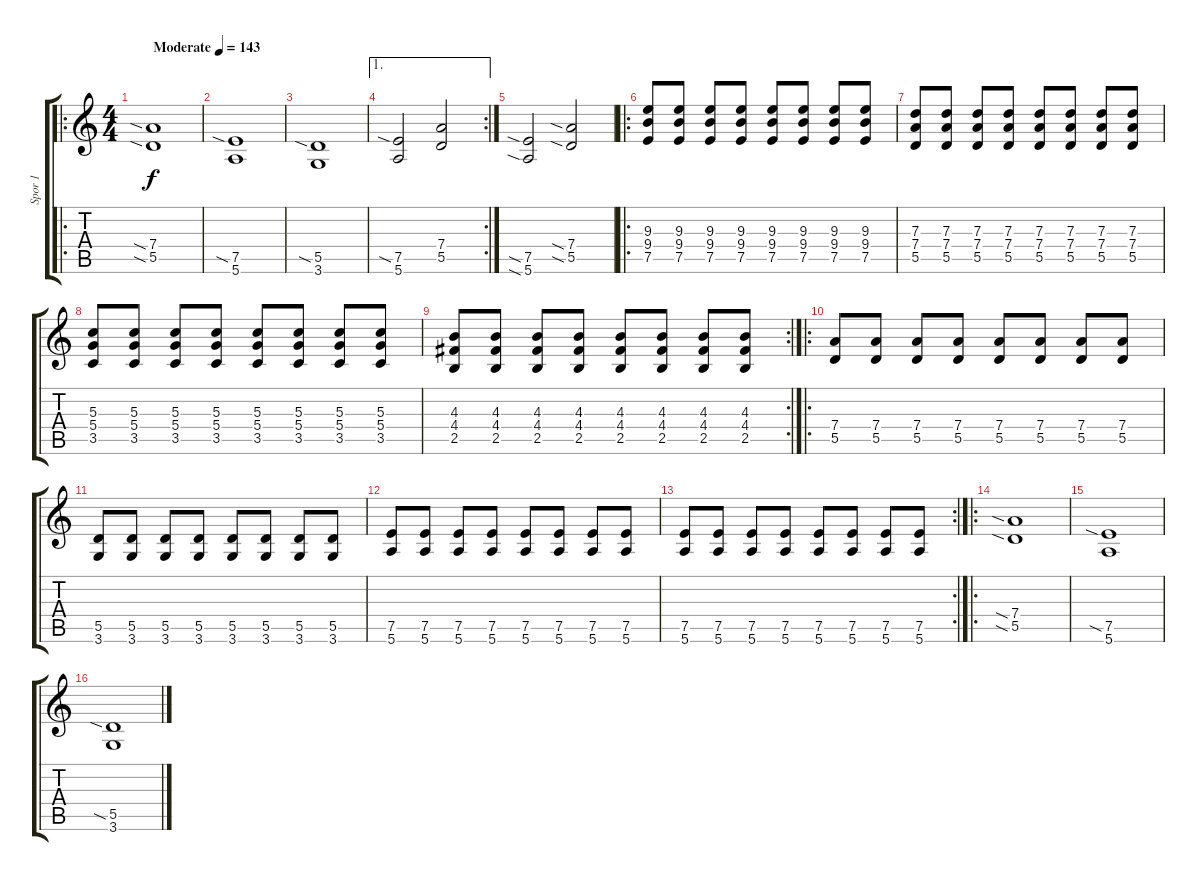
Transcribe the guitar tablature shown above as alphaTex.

\track ("Spor 1" "Spor 1") {instrument distortionguitar}
\staff {score tabs}
\tuning (E4 B3 G3 D3 A2 E2) {hide}
\ro
\ts (4 4)
\tempo (143 "Moderate")
\clef g2
\ks c
(7.4{sia} 5.5{sia}).1{dy f instrument distortionguitar} |
(7.5{sia} 5.6).1 |
(5.5{sia} 3.6).1 |
\ae 1
\rc 2
(7.5{sia} 5.6).2 (7.4 5.5).2 |
(7.5{sia} 5.6{sia}).2 (7.4{sia} 5.5{sia}).2 |
\ro
(9.3 9.4 7.5).8 (9.3 9.4 7.5).8 (9.3 9.4 7.5).8 (9.3 9.4 7.5).8 (9.3 9.4 7.5).8 (9.3 9.4 7.5).8 (9.3 9.4 7.5).8 (9.3 9.4 7.5).8 |
(7.3 7.4 5.5).8 (7.3 7.4 5.5).8 (7.3 7.4 5.5).8 (7.3 7.4 5.5).8 (7.3 7.4 5.5).8 (7.3 7.4 5.5).8 (7.3 7.4 5.5).8 (7.3 7.4 5.5).8 |
(5.3 5.4 3.5).8 (5.3 5.4 3.5).8 (5.3 5.4 3.5).8 (5.3 5.4 3.5).8 (5.3 5.4 3.5).8 (5.3 5.4 3.5).8 (5.3 5.4 3.5).8 (5.3 5.4 3.5).8 |
\rc 2
(4.3 4.4 2.5).8 (4.3 4.4 2.5).8 (4.3 4.4 2.5).8 (4.3 4.4 2.5).8 (4.3 4.4 2.5).8 (4.3 4.4 2.5).8 (4.3 4.4 2.5).8 (4.3 4.4 2.5).8 |
\ro
(7.4 5.5).8 (7.4 5.5).8 (7.4 5.5).8 (7.4 5.5).8 (7.4 5.5).8 (7.4 5.5).8 (7.4 5.5).8 (7.4 5.5).8 |
(5.5 3.6).8 (5.5 3.6).8 (5.5 3.6).8 (5.5 3.6).8 (5.5 3.6).8 (5.5 3.6).8 (5.5 3.6).8 (5.5 3.6).8 |
(7.5 5.6).8 (7.5 5.6).8 (7.5 5.6).8 (7.5 5.6).8 (7.5 5.6).8 (7.5 5.6).8 (7.5 5.6).8 (7.5 5.6).8 |
\rc 2
(7.5 5.6).8 (7.5 5.6).8 (7.5 5.6).8 (7.5 5.6).8 (7.5 5.6).8 (7.5 5.6).8 (7.5 5.6).8 (7.5 5.6).8 |
\ro
(7.4{sia} 5.5{sia}).1 |
(7.5{sia} 5.6).1 |
(5.5{sia} 3.6).1
